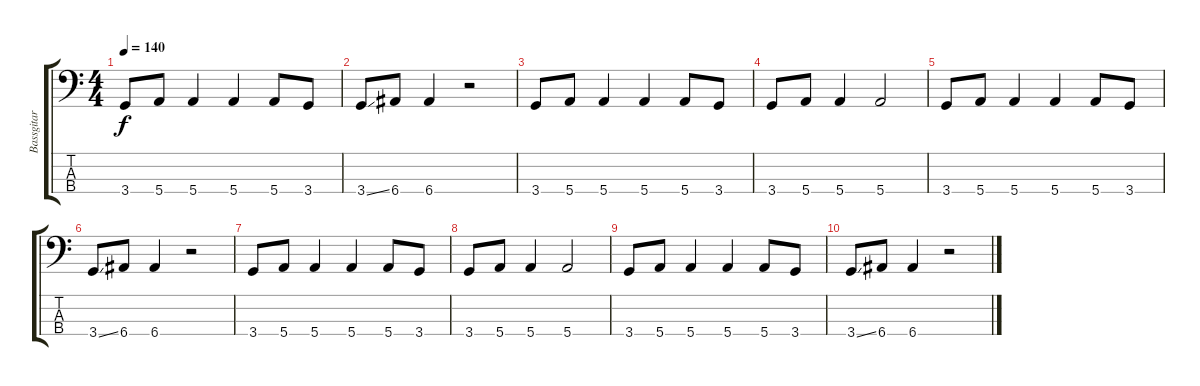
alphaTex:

\track ("Bassgitar" "Bassgitar") {instrument electricbasspick}
\staff {score tabs}
\tuning (G2 D2 A1 E1) {hide}
\ts (4 4)
\tempo 140
\clef f4
\ks c
3.4.8{dy f} 5.4.8 5.4.4 5.4.4 5.4.8 3.4.8 |
3.4{ss}.8 6.4.8 6.4.4 r.2 |
3.4.8 5.4.8 5.4.4 5.4.4 5.4.8 3.4.8 |
3.4.8 5.4.8 5.4.4 5.4.2 |
3.4.8 5.4.8 5.4.4 5.4.4 5.4.8 3.4.8 |
3.4{ss}.8 6.4.8 6.4.4 r.2 |
3.4.8 5.4.8 5.4.4 5.4.4 5.4.8 3.4.8 |
3.4.8 5.4.8 5.4.4 5.4.2 |
3.4.8 5.4.8 5.4.4 5.4.4 5.4.8 3.4.8 |
3.4{ss}.8 6.4.8 6.4.4 r.2
